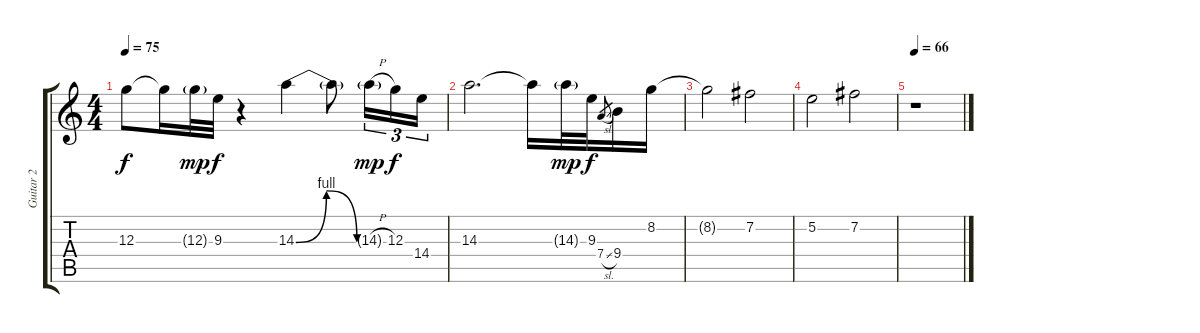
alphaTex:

\track ("Guitar 2" "Guitar 2") {instrument distortionguitar}
\staff {score tabs}
\tuning (E4 B3 G3 D3 A2 E2) {hide}
\ts (4 4)
\tempo 75
\clef g2
\ks c
12.3{t}.8{dy f} 12.3{t}.16 12.3{g}.32{dy mp} 9.3.32{dy f} r.4 14.3{be (bendrelease 0 0 15 4 45 4 60 0)}.4 14.3{t}.8 14.3{h g}.16{tu (3 2) dy mp} 12.3.16{tu (3 2) dy f} 14.4.16{tu (3 2)} |
14.3.2{d} 14.3{t}.16 14.3{g}.32{dy mp} 9.3.32{dy f} 7.4{sl}.8{gr} 9.4.16 8.2.16 |
8.2{t}.2 7.2.2 |
5.2.2 7.2.2 |
\tempo 66
r.1
